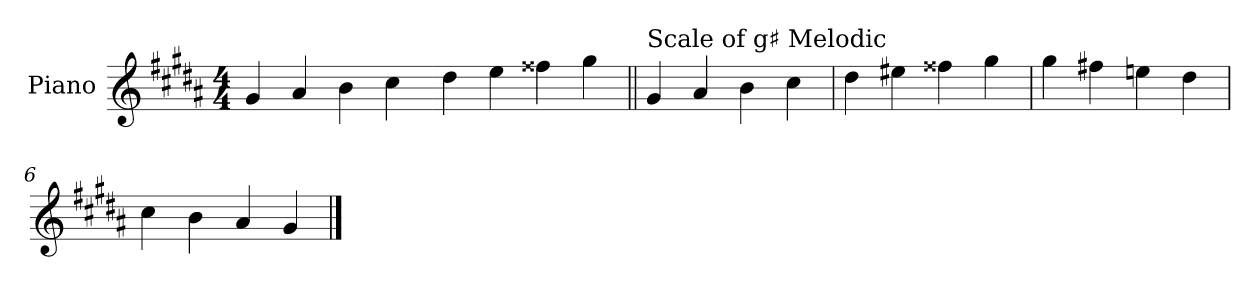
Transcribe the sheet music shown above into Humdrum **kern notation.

**kern
*part1
*staff1
*I"Piano
*I'Pno.
*clefG2
*k[f#c#g#d#a#]
*M4/4
*MM80
=1
4g#/
4a#/
4b\
4cc#\
=2-
4dd#\
4ee\
4ff##X\
4gg#\
!!LO:LB:g=z
=3||
!LO:TX:a:t=Scale of g♯ Melodic
4g#/
4a#/
4b\
4cc#\
=4`
4dd#\
4ee#X\
4ff##X\
4gg#\
=5
4gg#\
4ff#X\
4een\
4dd#\
=6`
4cc#\
4b\
4a#/
4g#/
==
*-
